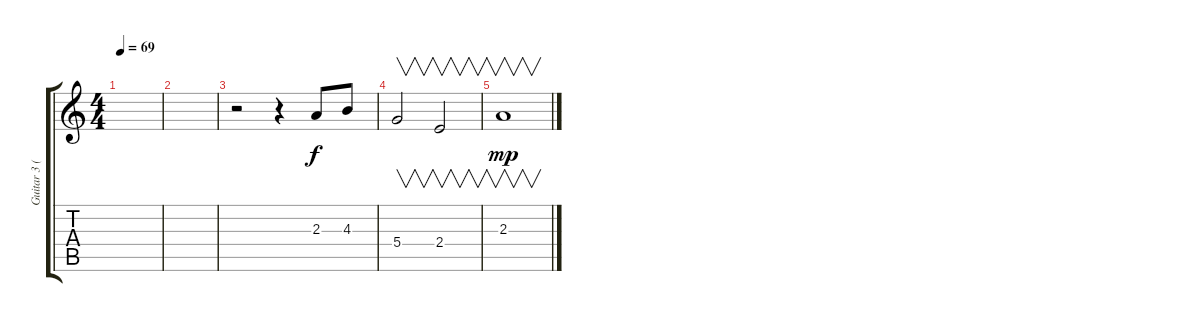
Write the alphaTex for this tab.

\track ("Guitar 3 (Distortion)" "Guitar 3 (") {instrument distortionguitar}
\staff {score tabs}
\tuning (E4 B3 G3 D3 A2 E2) {hide}
\ts (4 4)
\tempo 69
\clef g2
\ks c
|
|
r.2 r.4 2.3.8 4.3.8 |
5.4.2{v} 2.4.2{v} |
2.3.1{v dy mp}
